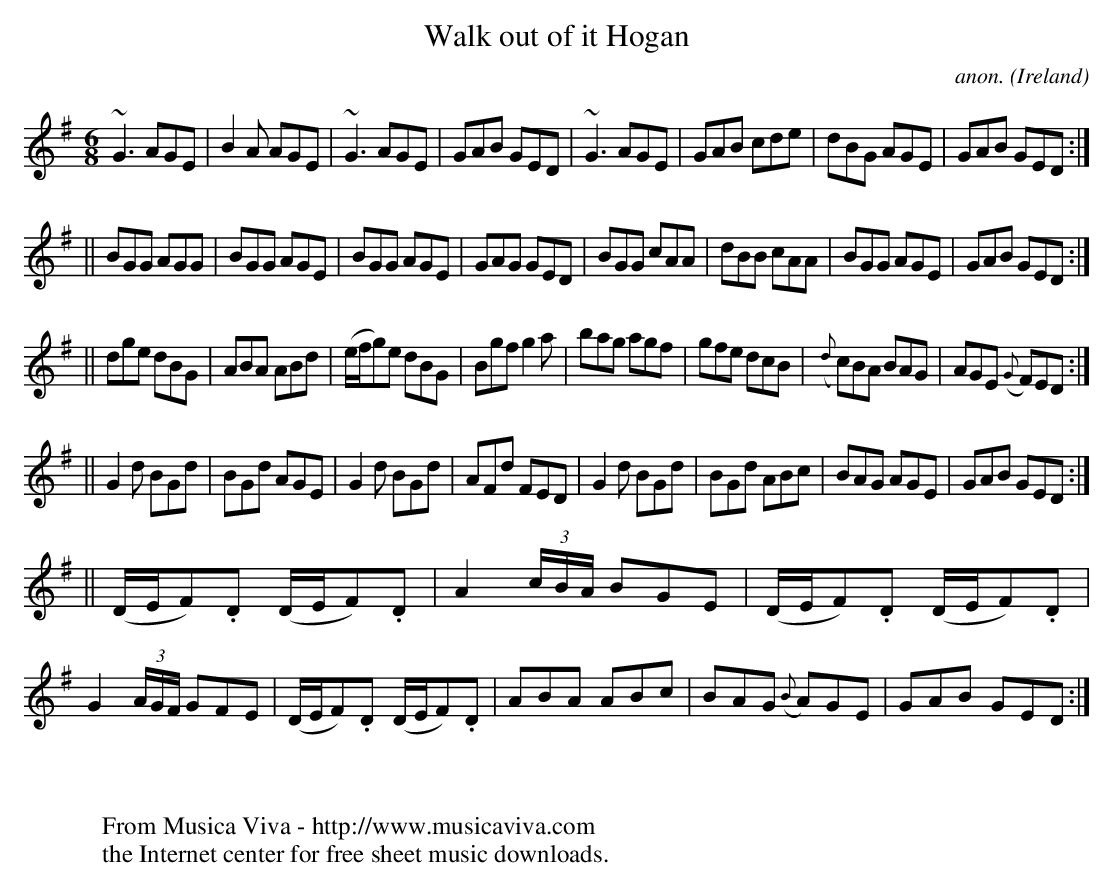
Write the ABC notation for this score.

X:1
T:Walk out of it Hogan
C:anon.
O:Ireland
m:~n3 = no/4n/m/4n
M:6/8
L:1/8
K:G
~G3 AGE|B2A AGE|~G3 AGE|GAB GED|~G3 AGE|GAB cde|dBG AGE|GAB GED:|
||BGG AGG|BGG AGE|BGG AGE|GAG GED|BGG cAA|dBB cAA|BGG AGE|GAB GED:|
||dge dBG|ABA ABd|(e/f/g)e dBG|Bgf g2a|bag agf|gfe dcB|({d}c)BA BAG|AGE ({G}F)ED:|
||G2d BGd|BGd AGE|G2d BGd|AFd FED|G2d BGd|BGd ABc|BAG AGE|GAB GED:|
||(D/E/F).D (D/E/F).D|A2 (3c/B/A/ BGE|(D/E/F).D (D/E/F).D|G2 (3A/G/F/ GFE|\
(D/E/F).D (D/E/F).D|ABA ABc|BAG ({B}A)GE|GAB GED:|
W:
W:
W: From Musica Viva - http://www.musicaviva.com
W: the Internet center for free sheet music downloads.
